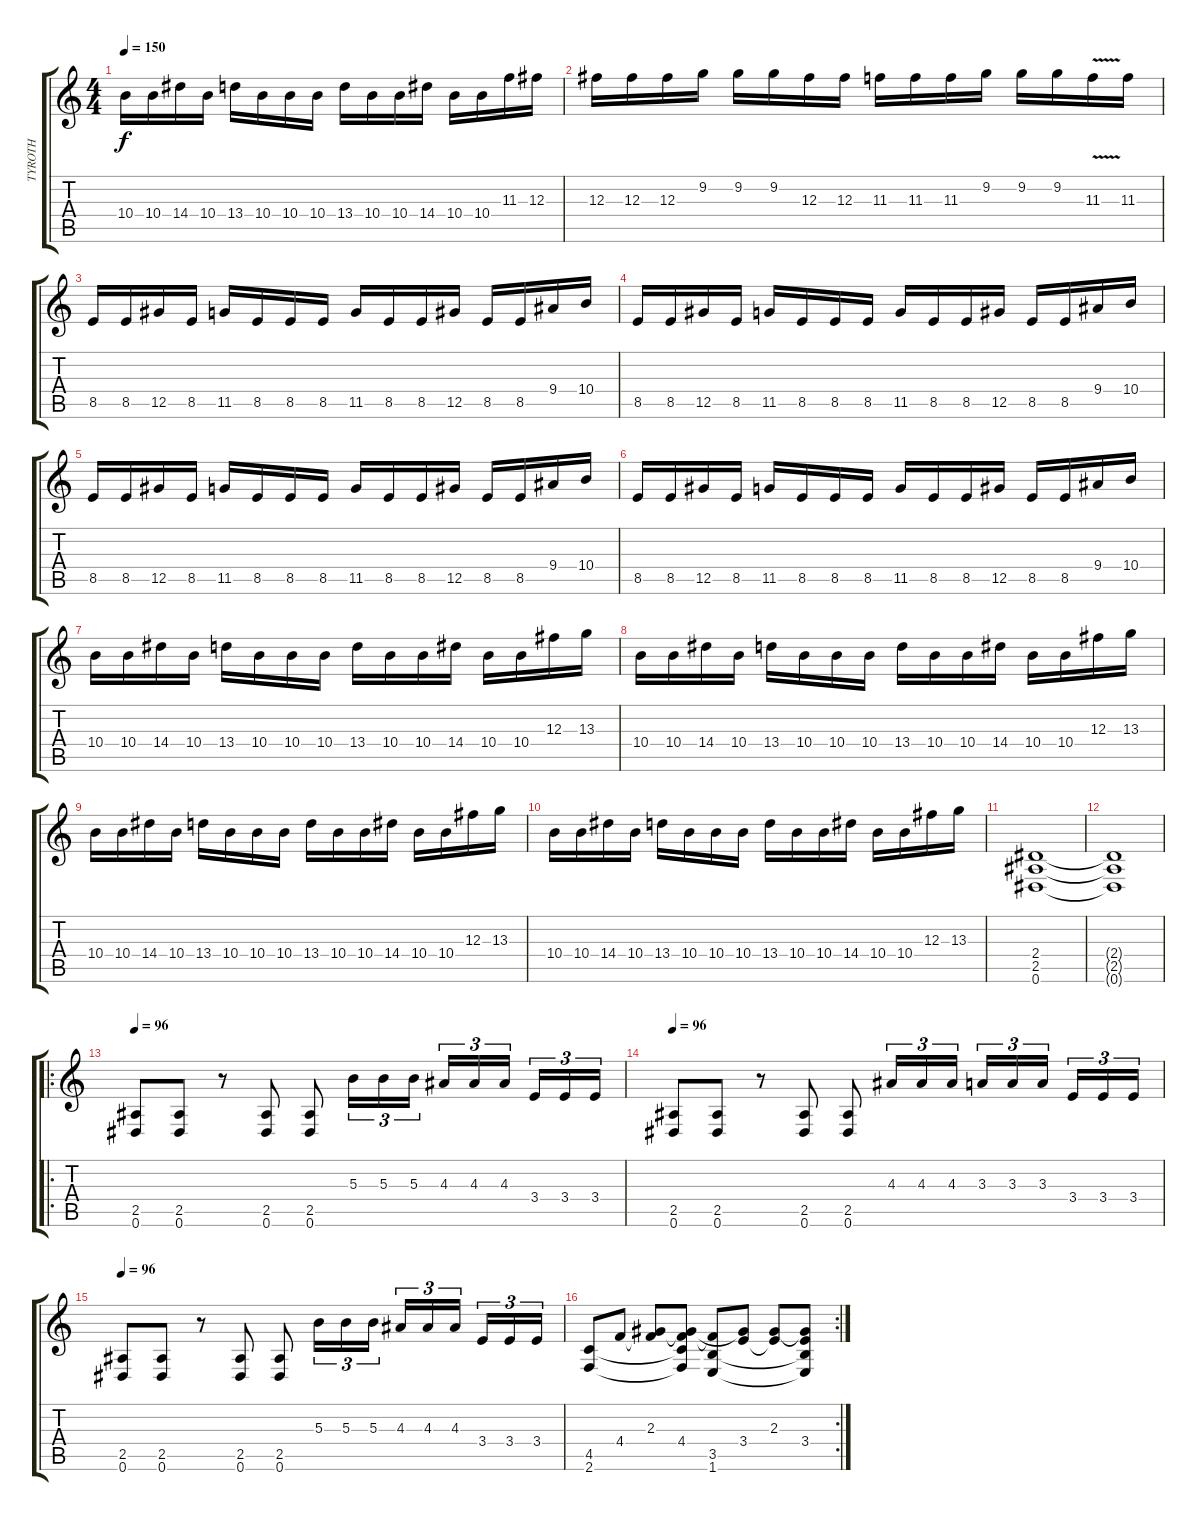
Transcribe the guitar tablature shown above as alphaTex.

\track ("TYROTH" "TYROTH") {instrument distortionguitar}
\staff {score tabs}
\tuning (Eb4 Bb3 Gb3 Db3 Ab2 Eb2) {hide}
\ts (4 4)
\tempo 150
\clef g2
\ks c
10.4.16{dy f} 10.4.16 14.4.16 10.4.16 13.4.16 10.4.16 10.4.16 10.4.16 13.4.16 10.4.16 10.4.16 14.4.16 10.4.16 10.4.16 11.3.16 12.3.16 |
12.3.16 12.3.16 12.3.16 9.2.16 9.2.16 9.2.16 12.3.16 12.3.16 11.3.16 11.3.16 11.3.16 9.2.16 9.2.16 9.2.16 11.3{v}.16 11.3.16 |
8.5.16 8.5.16 12.5.16 8.5.16 11.5.16 8.5.16 8.5.16 8.5.16 11.5.16 8.5.16 8.5.16 12.5.16 8.5.16 8.5.16 9.4.16 10.4.16 |
8.5.16 8.5.16 12.5.16 8.5.16 11.5.16 8.5.16 8.5.16 8.5.16 11.5.16 8.5.16 8.5.16 12.5.16 8.5.16 8.5.16 9.4.16 10.4.16 |
8.5.16 8.5.16 12.5.16 8.5.16 11.5.16 8.5.16 8.5.16 8.5.16 11.5.16 8.5.16 8.5.16 12.5.16 8.5.16 8.5.16 9.4.16 10.4.16 |
8.5.16 8.5.16 12.5.16 8.5.16 11.5.16 8.5.16 8.5.16 8.5.16 11.5.16 8.5.16 8.5.16 12.5.16 8.5.16 8.5.16 9.4.16 10.4.16 |
10.4.16 10.4.16 14.4.16 10.4.16 13.4.16 10.4.16 10.4.16 10.4.16 13.4.16 10.4.16 10.4.16 14.4.16 10.4.16 10.4.16 12.3.16 13.3.16 |
10.4.16 10.4.16 14.4.16 10.4.16 13.4.16 10.4.16 10.4.16 10.4.16 13.4.16 10.4.16 10.4.16 14.4.16 10.4.16 10.4.16 12.3.16 13.3.16 |
10.4.16 10.4.16 14.4.16 10.4.16 13.4.16 10.4.16 10.4.16 10.4.16 13.4.16 10.4.16 10.4.16 14.4.16 10.4.16 10.4.16 12.3.16 13.3.16 |
10.4.16 10.4.16 14.4.16 10.4.16 13.4.16 10.4.16 10.4.16 10.4.16 13.4.16 10.4.16 10.4.16 14.4.16 10.4.16 10.4.16 12.3.16 13.3.16 |
(2.4 2.5 0.6).1 |
(2.4{t} 2.5{t} 0.6{t}).1 |
\ro
\tempo 96
(2.5 0.6).8 (2.5 0.6).8 r.8 (2.5 0.6).8 (2.5 0.6).8 5.3.16{tu (3 2)} 5.3.16{tu (3 2)} 5.3.16{tu (3 2)} 4.3.16{tu (3 2)} 4.3.16{tu (3 2)} 4.3.16{tu (3 2) beam splitsecondary} 3.4.16{tu (3 2)} 3.4.16{tu (3 2)} 3.4.16{tu (3 2)} |
\tempo 96
(2.5 0.6).8 (2.5 0.6).8 r.8 (2.5 0.6).8 (2.5 0.6).8 4.3.16{tu (3 2)} 4.3.16{tu (3 2)} 4.3.16{tu (3 2)} 3.3.16{tu (3 2)} 3.3.16{tu (3 2)} 3.3.16{tu (3 2) beam splitsecondary} 3.4.16{tu (3 2)} 3.4.16{tu (3 2)} 3.4.16{tu (3 2)} |
\tempo 96
(2.5 0.6).8 (2.5 0.6).8 r.8 (2.5 0.6).8 (2.5 0.6).8 5.3.16{tu (3 2)} 5.3.16{tu (3 2)} 5.3.16{tu (3 2)} 4.3.16{tu (3 2)} 4.3.16{tu (3 2)} 4.3.16{tu (3 2) beam splitsecondary} 3.4.16{tu (3 2)} 3.4.16{tu (3 2)} 3.4.16{tu (3 2)} |
\rc 2
(4.5 2.6).8 4.4.8 (2.3 4.4{t}).8 (2.3{t} 4.4 4.5{t} 2.6{t}).8 (4.4{t} 3.5 1.6).8 (2.3{t} 3.4).8 (2.3 3.4{t}).8 (2.3{t} 3.4 3.5{t} 1.6{t}).8
